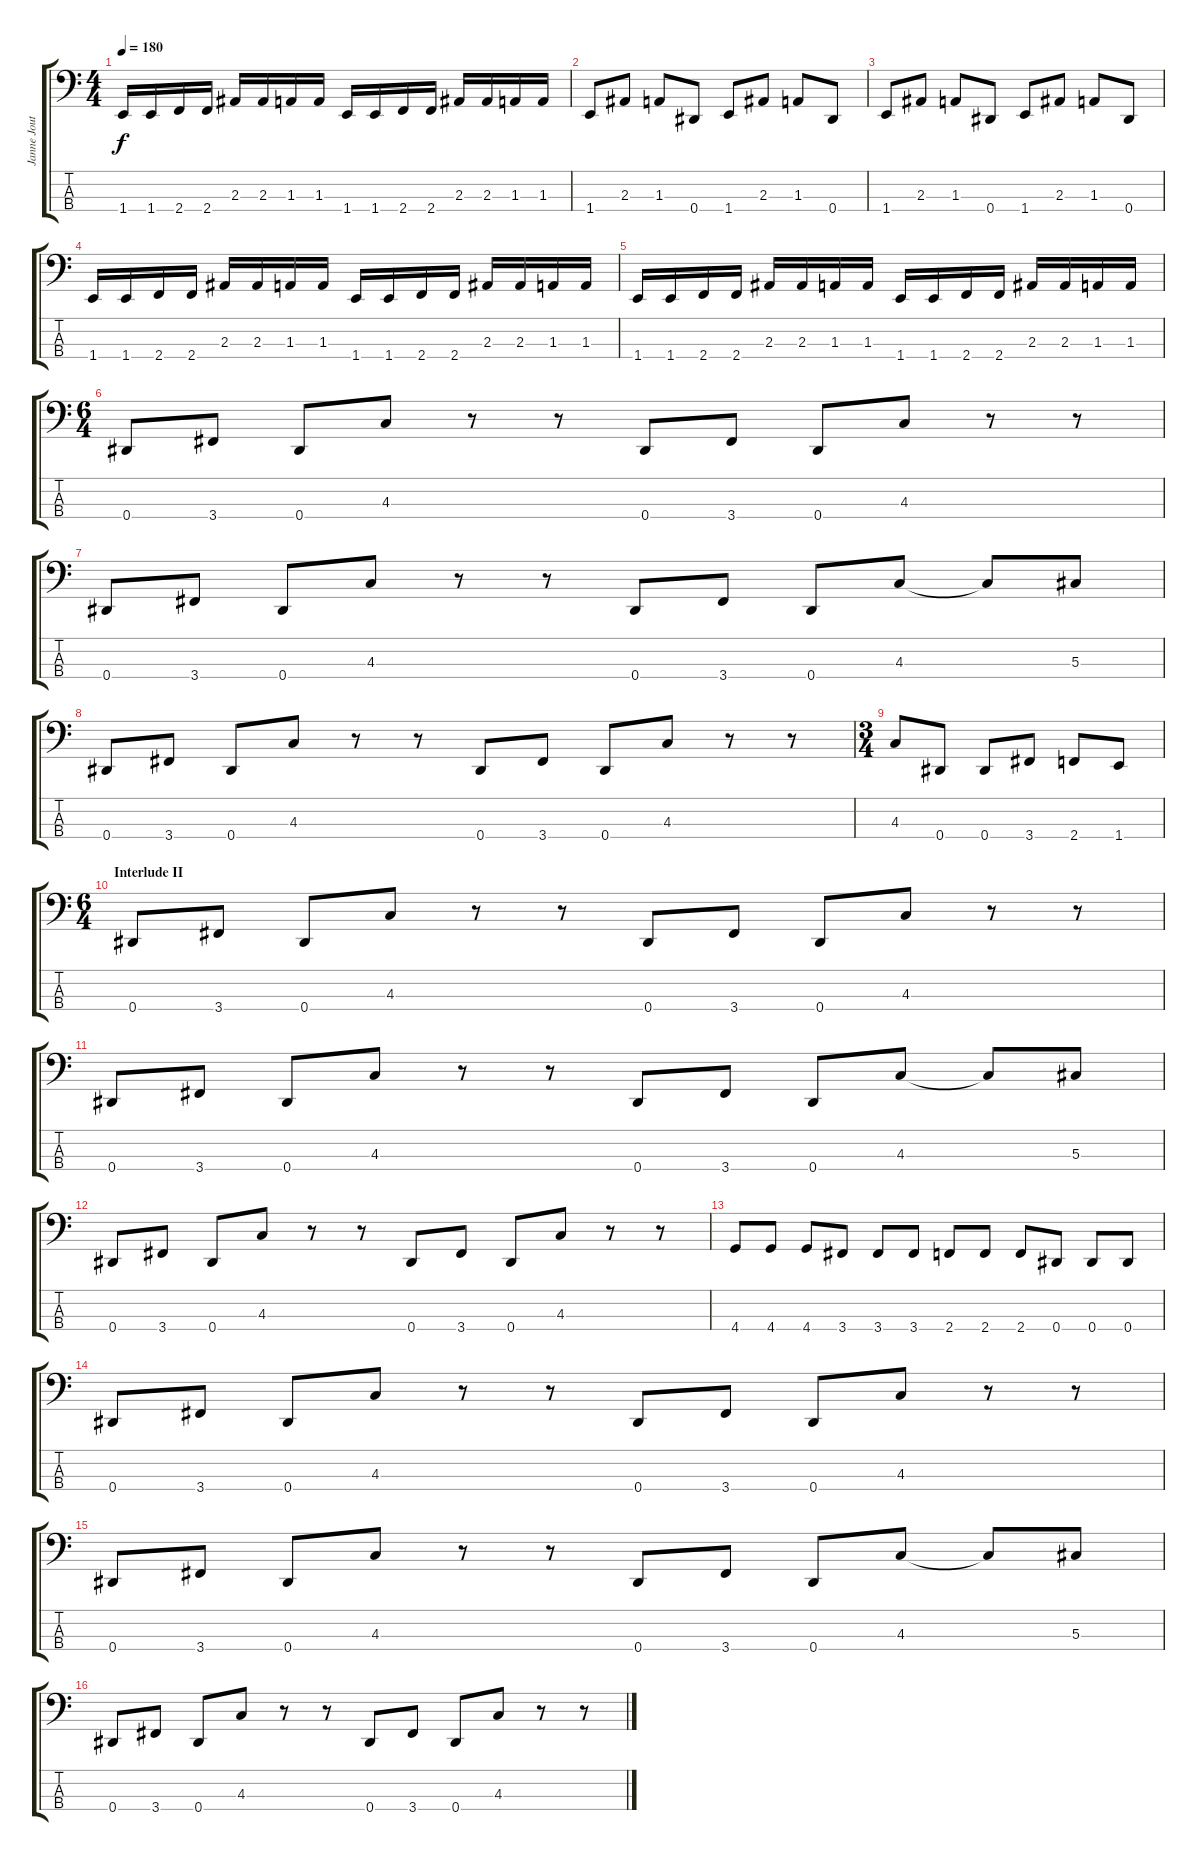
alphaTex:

\track ("Janne Joutsenniemi" "Janne Jout") {instrument electricbasspick}
\staff {score tabs}
\tuning (Gb2 Db2 Ab1 Eb1) {hide}
\ts (4 4)
\tempo 180
\clef f4
\ks c
1.4.16{dy f} 1.4.16 2.4.16 2.4.16 2.3.16 2.3.16 1.3.16 1.3.16 1.4.16 1.4.16 2.4.16 2.4.16 2.3.16 2.3.16 1.3.16 1.3.16 |
1.4.8 2.3.8 1.3.8 0.4.8 1.4.8 2.3.8 1.3.8 0.4.8 |
1.4.8 2.3.8 1.3.8 0.4.8 1.4.8 2.3.8 1.3.8 0.4.8 |
1.4.16 1.4.16 2.4.16 2.4.16 2.3.16 2.3.16 1.3.16 1.3.16 1.4.16 1.4.16 2.4.16 2.4.16 2.3.16 2.3.16 1.3.16 1.3.16 |
1.4.16 1.4.16 2.4.16 2.4.16 2.3.16 2.3.16 1.3.16 1.3.16 1.4.16 1.4.16 2.4.16 2.4.16 2.3.16 2.3.16 1.3.16 1.3.16 |
\ts (6 4)
0.4.8 3.4.8 0.4.8 4.3.8 r.8 r.8 0.4.8 3.4.8 0.4.8 4.3.8 r.8 r.8 |
0.4.8 3.4.8 0.4.8 4.3.8 r.8 r.8 0.4.8 3.4.8 0.4.8 4.3.8 4.3{t}.8 5.3.8 |
0.4.8 3.4.8 0.4.8 4.3.8 r.8 r.8 0.4.8 3.4.8 0.4.8 4.3.8 r.8 r.8 |
\ts (3 4)
4.3.8 0.4.8 0.4.8 3.4.8 2.4.8 1.4.8 |
\ts (6 4)
\section ("" "Interlude II")
0.4.8 3.4.8 0.4.8 4.3.8 r.8 r.8 0.4.8 3.4.8 0.4.8 4.3.8 r.8 r.8 |
0.4.8 3.4.8 0.4.8 4.3.8 r.8 r.8 0.4.8 3.4.8 0.4.8 4.3.8 4.3{t}.8 5.3.8 |
0.4.8 3.4.8 0.4.8 4.3.8 r.8 r.8 0.4.8 3.4.8 0.4.8 4.3.8 r.8 r.8 |
4.4.8 4.4.8 4.4.8 3.4.8 3.4.8 3.4.8 2.4.8 2.4.8 2.4.8 0.4.8 0.4.8 0.4.8 |
0.4.8 3.4.8 0.4.8 4.3.8 r.8 r.8 0.4.8 3.4.8 0.4.8 4.3.8 r.8 r.8 |
0.4.8 3.4.8 0.4.8 4.3.8 r.8 r.8 0.4.8 3.4.8 0.4.8 4.3.8 4.3{t}.8 5.3.8 |
0.4.8 3.4.8 0.4.8 4.3.8 r.8 r.8 0.4.8 3.4.8 0.4.8 4.3.8 r.8 r.8
